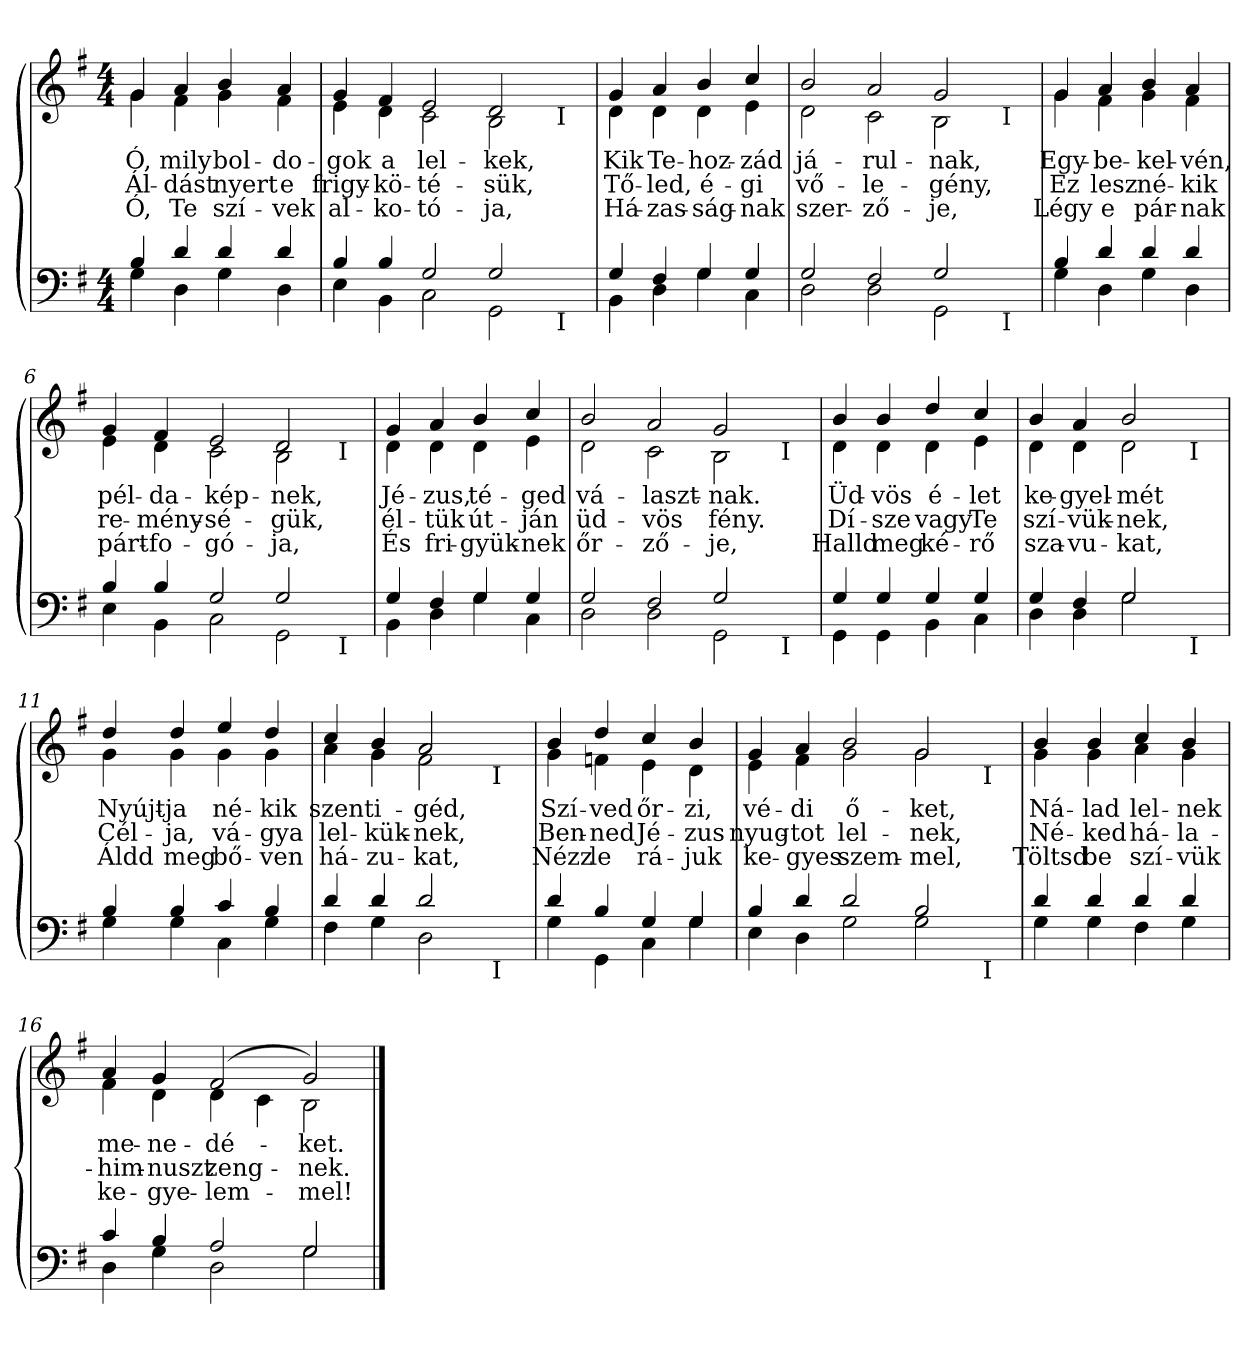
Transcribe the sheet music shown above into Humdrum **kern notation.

**kern	**kern	**text	**text	**text
*part2	*part1	*part1	*part1	*part1
*staff2	*staff1	*staff1	*staff1	*staff1
*clefF4	*clefG2	*	*	*
*k[f#]	*k[f#]	*	*	*
*e:	*e:	*	*	*
*M4/4+6/4	*M4/4+6/4	*	*	*
=1	=1	=1	=1	=1
*^	*	*	*	*
!	!	!LO:TX:a:B:t=Elevato	!	!	!
!	!	!	!LO:LY:b	!LO:LY:b	!LO:LY:b
*	*	*^	*	*	*
4B/	4G\	4g/	4g\	Ó,	Ál-	Ó,
!	!	!	!	!LO:LY:b	!LO:LY:b	!LO:LY:b
4d/	4D\	4a/	4f#\	mily	-dást	Te
!	!	!	!	!LO:LY:b	!LO:LY:b	!LO:LY:b
4d/	4G\	4b/	4g\	bol-	nyert	szí-
!	!	!	!	!LO:LY:b	!LO:LY:b	!LO:LY:b
4d/	4D\	4a/	4f#\	-do-	e	-vek
*	*	*v	*v	*	*	*
=2	=2	=2	=2	=2	=2
*	*	*^	*	*	*
!	!	!	!	!LO:LY:b	!LO:LY:b	!LO:LY:b
*	*^	*	*^	*	*	*
4B/	4E\	1ryy	4g/	4e\	1ryy	-gok	frigy-	al-
!	!	!	!	!	!	!LO:LY:b	!LO:LY:b	!LO:LY:b
4B/	4BB\	.	4f#/	4d\	.	a	-kö-	-ko-
!	!	!	!	!	!	!LO:LY:b	!LO:LY:b	!LO:LY:b
2G/	2C\	.	2e/	2c\	.	lel-	-té-	-tó-
!	!	!	!	!	!	!LO:LY:b	!LO:LY:b	!LO:LY:b
2G/	2GG\	4ryy	2d/	2B\	4ryy	-kek,	-sük,	-ja,
.	.	16.ryy	.	.	16.ryy	.	.	.
!	!	!	!	!	!LO:TX:b:t=I	!	!	!
!	!	!LO:TX:b:t=I	!	!	!	!	!	!
.	.	8ryy	.	.	8ryy	.	.	.
.	.	32ryy	.	.	32ryy	.	.	.
*	*v	*v	*	*	*	*	*	*
*	*	*v	*v	*v	*	*	*
=3	=3	=3	=3	=3	=3
*	*^	*^	*	*	*
*	*	*	*	*^	*	*	*
!	!	!	!	!	!	!LO:LY:b	!LO:LY:b	!LO:LY:b
*	*v	*v	*	*	*	*	*	*
*	*	*	*v	*v	*	*	*
4G/	4BB\	4g/	4d\	Kik	Tő-	Há-
!	!	!	!	!LO:LY:b	!LO:LY:b	!LO:LY:b
4F#/	4D\	4a/	4d\	Te-	-led,	-zas-
!	!	!	!	!LO:LY:b	!LO:LY:b	!LO:LY:b
4G/	4G\	4b/	4d\	-hoz-	é-	-ság-
!	!	!	!	!LO:LY:b	!LO:LY:b	!LO:LY:b
4G/	4C\	4cc/	4e\	-zád	-gi	-nak
*	*	*v	*v	*	*	*
=4	=4	=4	=4	=4	=4
*	*	*^	*	*	*
!	!	!	!	!LO:LY:b	!LO:LY:b	!LO:LY:b
*	*^	*	*^	*	*	*
2G/	2D\	1ryy	2b/	2d\	1ryy	já-	vő-	szer-
!	!	!	!	!	!	!LO:LY:b	!LO:LY:b	!LO:LY:b
2F#/	2D\	.	2a/	2c\	.	-rul-	-le-	-ző-
!	!	!	!	!	!	!LO:LY:b	!LO:LY:b	!LO:LY:b
2G/	2GG\	4ryy	2g/	2B\	4ryy	-nak,	-gény,	-je,
.	.	16.ryy	.	.	16.ryy	.	.	.
!	!	!	!	!	!LO:TX:b:t=I	!	!	!
!	!	!LO:TX:b:t=I	!	!	!	!	!	!
.	.	8ryy	.	.	8ryy	.	.	.
.	.	32ryy	.	.	32ryy	.	.	.
*	*v	*v	*	*	*	*	*	*
*	*	*v	*v	*v	*	*	*
!!LO:LB:g=z
=5	=5	=5	=5	=5	=5
*	*^	*^	*	*	*
*	*	*	*	*^	*	*	*
!	!	!	!	!	!	!LO:LY:b	!LO:LY:b	!LO:LY:b
*	*v	*v	*	*	*	*	*	*
*	*	*	*v	*v	*	*	*
4B/	4G\	4g/	4g\	Egy-	Ez	Légy
!	!	!	!	!LO:LY:b	!LO:LY:b	!LO:LY:b
4d/	4D\	4a/	4f#\	-be-	lesz	e
!	!	!	!	!LO:LY:b	!LO:LY:b	!LO:LY:b
4d/	4G\	4b/	4g\	-kel-	né-	pár-
!	!	!	!	!LO:LY:b	!LO:LY:b	!LO:LY:b
4d/	4D\	4a/	4f#\	-vén,	-kik	-nak
*	*	*v	*v	*	*	*
=6	=6	=6	=6	=6	=6
*	*	*^	*	*	*
!	!	!	!	!LO:LY:b	!LO:LY:b	!LO:LY:b
*	*^	*	*^	*	*	*
4B/	4E\	1ryy	4g/	4e\	1ryy	pél-	re-	párt-
!	!	!	!	!	!	!LO:LY:b	!LO:LY:b	!LO:LY:b
4B/	4BB\	.	4f#/	4d\	.	-da-	-mény-	-fo-
!	!	!	!	!	!	!LO:LY:b	!LO:LY:b	!LO:LY:b
2G/	2C\	.	2e/	2c\	.	-kép-	-sé-	-gó-
!	!	!	!	!	!	!LO:LY:b	!LO:LY:b	!LO:LY:b
2G/	2GG\	4ryy	2d/	2B\	4ryy	-nek,	-gük,	-ja,
.	.	16ryy	.	.	16ryy	.	.	.
!	!	!	!	!	!LO:TX:b:t=I	!	!	!
!	!	!LO:TX:b:t=I	!	!	!	!	!	!
.	.	8.ryy	.	.	8.ryy	.	.	.
*	*v	*v	*	*	*	*	*	*
*	*	*v	*v	*v	*	*	*
=7	=7	=7	=7	=7	=7
*	*^	*^	*	*	*
*	*	*	*	*^	*	*	*
!	!	!	!	!	!	!LO:LY:b	!LO:LY:b	!LO:LY:b
*	*v	*v	*	*	*	*	*	*
*	*	*	*v	*v	*	*	*
4G/	4BB\	4g/	4d\	Jé-	él-	És
!	!	!	!	!LO:LY:b	!LO:LY:b	!LO:LY:b
4F#/	4D\	4a/	4d\	-zus,	-tük	fri-
!	!	!	!	!LO:LY:b	!LO:LY:b	!LO:LY:b
4G/	4G\	4b/	4d\	té-	út-	-gyük-
!	!	!	!	!LO:LY:b	!LO:LY:b	!LO:LY:b
4G/	4C\	4cc/	4e\	-ged	-ján	-nek
*	*	*v	*v	*	*	*
=8	=8	=8	=8	=8	=8
*	*	*^	*	*	*
!	!	!	!	!LO:LY:b	!LO:LY:b	!LO:LY:b
*	*^	*	*^	*	*	*
2G/	2D\	1ryy	2b/	2d\	1ryy	vá-	üd-	őr-
!	!	!	!	!	!	!LO:LY:b	!LO:LY:b	!LO:LY:b
2F#/	2D\	.	2a/	2c\	.	-laszt-	-vös	-ző-
!	!	!	!	!	!	!LO:LY:b	!LO:LY:b	!LO:LY:b
2G/	2GG\	4ryy	2g/	2B\	4ryy	-nak.	fény.	-je,
.	.	16.ryy	.	.	16.ryy	.	.	.
!	!	!	!	!	!LO:TX:b:t=I	!	!	!
!	!	!LO:TX:b:t=I	!	!	!	!	!	!
.	.	8ryy	.	.	8ryy	.	.	.
.	.	32ryy	.	.	32ryy	.	.	.
*	*v	*v	*	*	*	*	*	*
*	*	*v	*v	*v	*	*	*
!!LO:LB:g=z
=9	=9	=9	=9	=9	=9
*	*^	*^	*	*	*
*	*	*	*	*^	*	*	*
!	!	!	!	!	!	!LO:LY:b	!LO:LY:b	!LO:LY:b
*	*v	*v	*	*	*	*	*	*
*	*	*	*v	*v	*	*	*
4G/	4GG\	4b/	4d\	Üd-	Dí-	Halld
!	!	!	!	!LO:LY:b	!LO:LY:b	!LO:LY:b
4G/	4GG\	4b/	4d\	-vös	-sze	meg
!	!	!	!	!LO:LY:b	!LO:LY:b	!LO:LY:b
4G/	4BB\	4dd/	4d\	é-	vagy	ké-
!	!	!	!	!LO:LY:b	!LO:LY:b	!LO:LY:b
4G/	4C\	4cc/	4e\	-let	Te	-rő
*	*	*v	*v	*	*	*
=10	=10	=10	=10	=10	=10
*	*	*^	*	*	*
!	!	!	!	!LO:LY:b	!LO:LY:b	!LO:LY:b
*	*^	*	*^	*	*	*
4G/	4D\	2ryy	4b/	4d\	2ryy	ke-	szí-	sza-
!	!	!	!	!	!	!LO:LY:b	!LO:LY:b	!LO:LY:b
4F#/	4D\	.	4a/	4d\	.	-gyel-	-vük-	-vu-
!	!	!	!	!	!	!LO:LY:b	!LO:LY:b	!LO:LY:b
2G/	2G\	4ryy	2b/	2d\	4ryy	-mét	-nek,	-kat,
.	.	16.ryy	.	.	16.ryy	.	.	.
!	!	!	!	!	!LO:TX:b:t=I	!	!	!
!	!	!LO:TX:b:t=I	!	!	!	!	!	!
.	.	8ryy	.	.	8ryy	.	.	.
.	.	32ryy	.	.	32ryy	.	.	.
*	*v	*v	*	*	*	*	*	*
*	*	*v	*v	*v	*	*	*
=11	=11	=11	=11	=11	=11
*	*^	*^	*	*	*
*	*	*	*	*^	*	*	*
!	!	!	!	!	!	!LO:LY:b	!LO:LY:b	!LO:LY:b
*	*v	*v	*	*	*	*	*	*
*	*	*	*v	*v	*	*	*
4B/	4G\	4dd/	4g\	Nyújt-	Cél-	Áldd
!	!	!	!	!LO:LY:b	!LO:LY:b	!LO:LY:b
4B/	4G\	4dd/	4g\	-ja	-ja,	meg
!	!	!	!	!LO:LY:b	!LO:LY:b	!LO:LY:b
4c/	4C\	4ee/	4g\	né-	vá-	bő-
!	!	!	!	!LO:LY:b	!LO:LY:b	!LO:LY:b
4B/	4G\	4dd/	4g\	-kik	-gya	-ven
*	*	*v	*v	*	*	*
=12	=12	=12	=12	=12	=12
*	*	*^	*	*	*
!	!	!	!	!LO:LY:b	!LO:LY:b	!LO:LY:b
*	*^	*	*^	*	*	*
4d/	4F#\	2ryy	4cc/	4a\	2ryy	szent	lel-	há-
!	!	!	!	!	!	!LO:LY:b	!LO:LY:b	!LO:LY:b
4d/	4G\	.	4b/	4g\	.	i-	-kük-	-zu-
!	!	!	!	!	!	!LO:LY:b	!LO:LY:b	!LO:LY:b
2d/	2D\	4ryy	2a/	2f#\	4ryy	-géd,	-nek,	-kat,
.	.	16.ryy	.	.	16.ryy	.	.	.
!	!	!	!	!	!LO:TX:b:t=I	!	!	!
!	!	!LO:TX:b:t=I	!	!	!	!	!	!
.	.	8ryy	.	.	8ryy	.	.	.
.	.	32ryy	.	.	32ryy	.	.	.
*	*v	*v	*	*	*	*	*	*
*	*	*v	*v	*v	*	*	*
!!LO:LB:g=z
=13	=13	=13	=13	=13	=13
*	*^	*^	*	*	*
*	*	*	*	*^	*	*	*
!	!	!	!	!	!	!LO:LY:b	!LO:LY:b	!LO:LY:b
*	*v	*v	*	*	*	*	*	*
*	*	*	*v	*v	*	*	*
4d/	4G\	4b/	4g\	Szí-	Ben-	Nézz
!	!	!	!	!LO:LY:b	!LO:LY:b	!LO:LY:b
4B/	4GG\	4dd/	4fn\	-ved	-ned	le
!	!	!	!	!LO:LY:b	!LO:LY:b	!LO:LY:b
4G/	4C\	4cc/	4e\	őr-	Jé-	rá-
!	!	!	!	!LO:LY:b	!LO:LY:b	!LO:LY:b
4G/	4G\	4b/	4d\	-zi,	-zus	-juk
*	*	*v	*v	*	*	*
=14	=14	=14	=14	=14	=14
*	*	*^	*	*	*
!	!	!	!	!LO:LY:b	!LO:LY:b	!LO:LY:b
*	*^	*	*^	*	*	*
4B/	4E\	1ryy	4g/	4e\	1ryy	vé-	nyug-	ke-
!	!	!	!	!	!	!LO:LY:b	!LO:LY:b	!LO:LY:b
4d/	4D\	.	4a/	4f#\	.	-di	-tot	-gyes
!	!	!	!	!	!	!LO:LY:b	!LO:LY:b	!LO:LY:b
2d/	2G\	.	2b/	2g\	.	ő-	lel-	szem-
!	!	!	!	!	!	!LO:LY:b	!LO:LY:b	!LO:LY:b
2B/	2G\	4ryy	2g/	2g\	4ryy	-ket,	-nek,	-mel,
.	.	16ryy	.	.	16ryy	.	.	.
!	!	!	!	!	!LO:TX:b:t=I	!	!	!
!	!	!LO:TX:b:t=I	!	!	!	!	!	!
.	.	8.ryy	.	.	8.ryy	.	.	.
*	*v	*v	*	*	*	*	*	*
*	*	*v	*v	*v	*	*	*
=15	=15	=15	=15	=15	=15
*	*^	*^	*	*	*
*	*	*	*	*^	*	*	*
!	!	!	!	!	!	!LO:LY:b	!LO:LY:b	!LO:LY:b
*	*v	*v	*	*	*	*	*	*
*	*	*	*v	*v	*	*	*
4d/	4G\	4b/	4g\	Ná-	Né-	Töltsd
!	!	!	!	!LO:LY:b	!LO:LY:b	!LO:LY:b
4d/	4G\	4b/	4g\	-lad	-ked	be
!	!	!	!	!LO:LY:b	!LO:LY:b	!LO:LY:b
4d/	4F#\	4cc/	4a\	lel-	há-	szí-
!	!	!	!	!LO:LY:b	!LO:LY:b	!LO:LY:b
4d/	4G\	4b/	4g\	-nek	-la-	-vük
=16	=16	=16	=16	=16	=16	=16
!	!	!	!	!LO:LY:b	!LO:LY:b	!LO:LY:b
4c/	4D\	4a/	4f#\	me-	-him-	ke-
!	!	!	!	!LO:LY:b	!LO:LY:b	!LO:LY:b
4B/	4G\	4g/	4d\	-ne-	-nuszt	-gye-
!	!	!	!	!LO:LY:b	!LO:LY:b	!LO:LY:b
2A/	2D\	(<2f#/	4d\	-dé-	zeng-	-lem-
.	.	.	4c\	.	.	.
!	!	!	!	!LO:LY:b	!LO:LY:b	!LO:LY:b
2G/	2G\	2g/)	2B\	-ket.	-nek.	-mel!
*v	*v	*	*	*	*	*
*	*v	*v	*	*	*
==	==	==	==	==
*-	*-	*-	*-	*-
